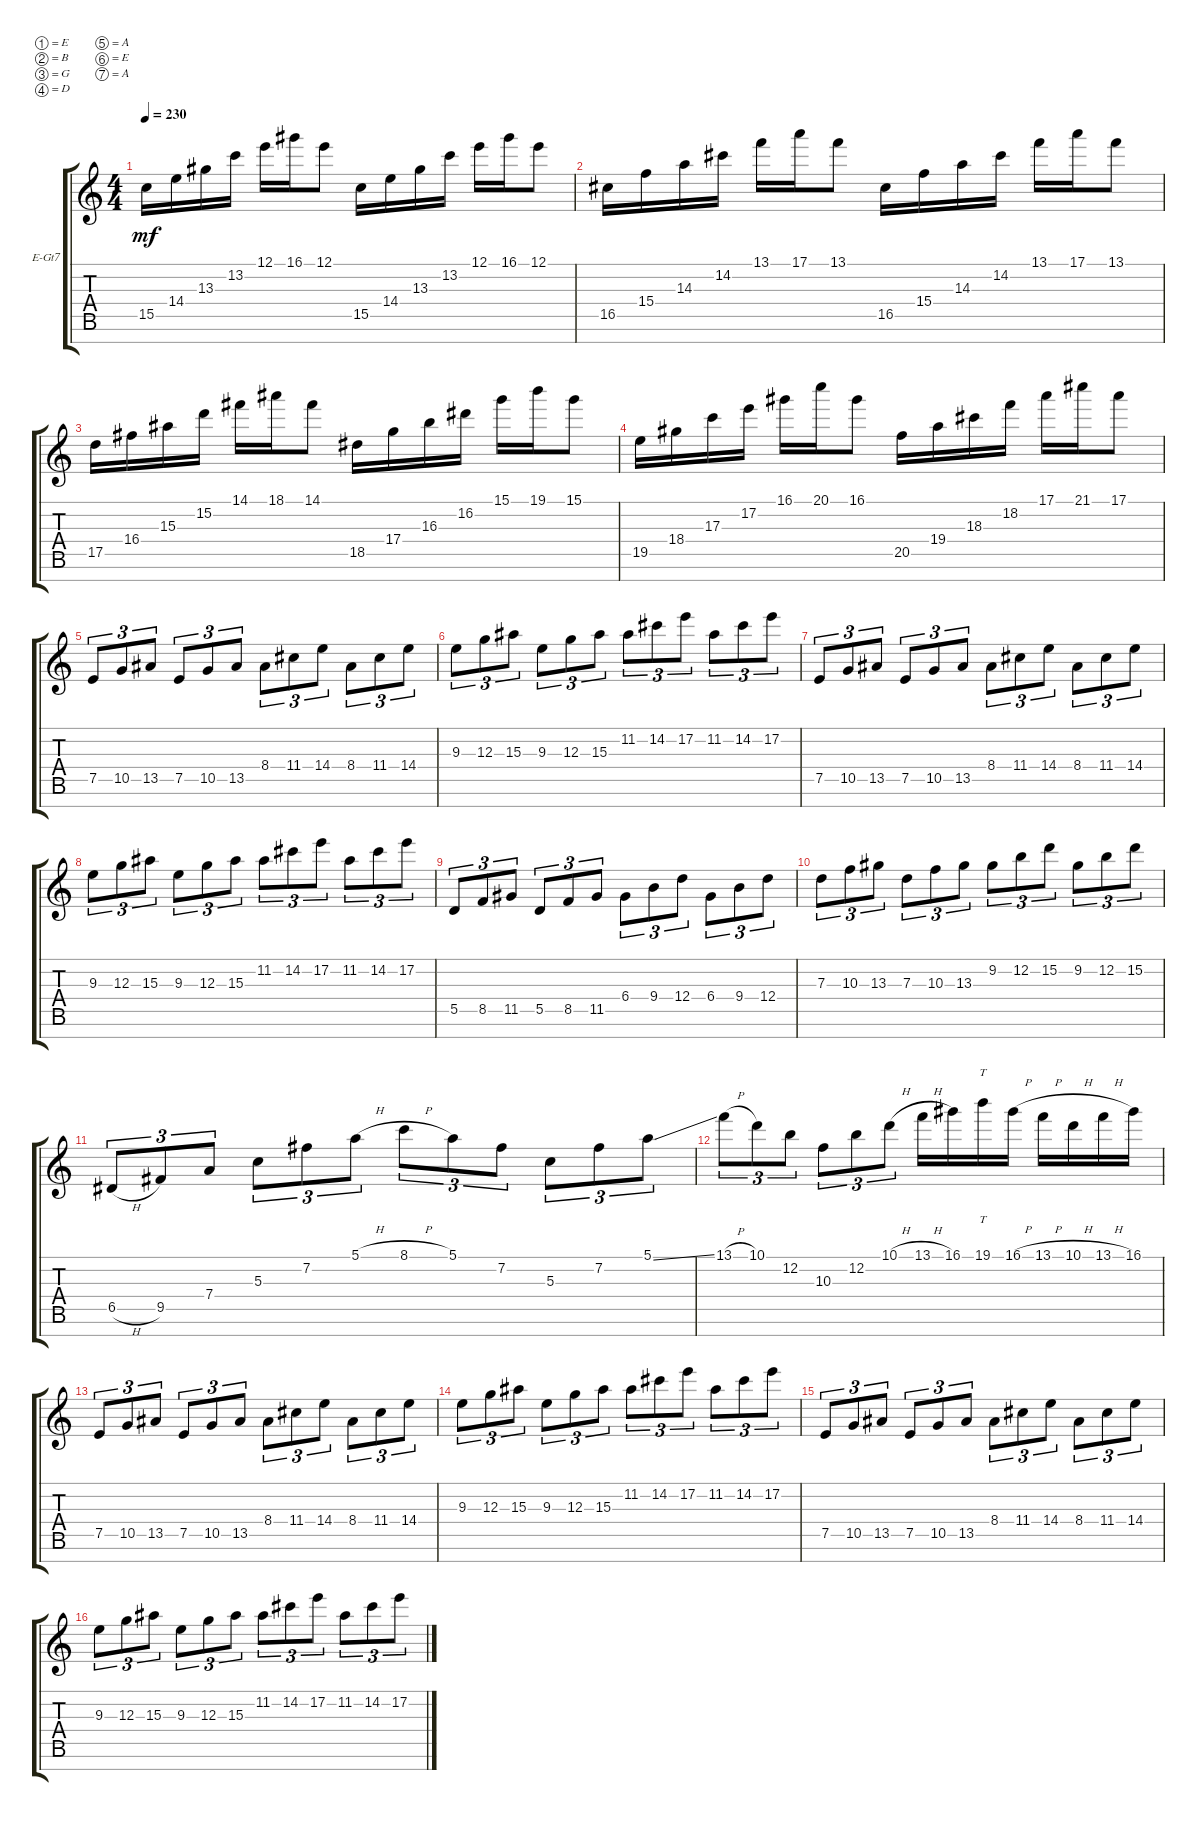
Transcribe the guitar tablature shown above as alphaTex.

\defaultSystemsLayout 4
\bracketExtendMode groupsimilarinstruments
\firstSystemTrackNameOrientation horizontal
\otherSystemsTrackNameOrientation horizontal
\track ("Electric Guitar" "E-Gt7") {instrument distortionguitar}
\staff {score tabs}
\tuning (E4 B3 G3 D3 A2 E2 A1)
\ts (4 4)
\tempo 230
\clef g2
\ks c
15.5.16{dy mf} 14.4.16 13.3.16 13.2.16 12.1.16 16.1.16 12.1.8 15.5.16 14.4.16 13.3.16 13.2.16 12.1.16 16.1.16 12.1.8 |
16.5.16 15.4.16 14.3.16 14.2.16 13.1.16 17.1.16 13.1.8 16.5.16 15.4.16 14.3.16 14.2.16 13.1.16 17.1.16 13.1.8 |
17.5.16 16.4.16 15.3.16 15.2.16 14.1.16 18.1.16 14.1.8 18.5.16 17.4.16 16.3.16 16.2.16 15.1.16 19.1.16 15.1.8 |
19.5.16 18.4.16 17.3.16 17.2.16 16.1.16 20.1.16 16.1.8 20.5.16 19.4.16 18.3.16 18.2.16 17.1.16 21.1.16 17.1.8 |
7.5.8{tu (3 2)} 10.5.8{tu (3 2)} 13.5.8{tu (3 2)} 7.5.8{tu (3 2)} 10.5.8{tu (3 2)} 13.5.8{tu (3 2)} 8.4.8{tu (3 2)} 11.4.8{tu (3 2)} 14.4.8{tu (3 2)} 8.4.8{tu (3 2)} 11.4.8{tu (3 2)} 14.4.8{tu (3 2)} |
9.3.8{tu (3 2)} 12.3.8{tu (3 2)} 15.3.8{tu (3 2)} 9.3.8{tu (3 2)} 12.3.8{tu (3 2)} 15.3.8{tu (3 2)} 11.2.8{tu (3 2)} 14.2.8{tu (3 2)} 17.2.8{tu (3 2)} 11.2.8{tu (3 2)} 14.2.8{tu (3 2)} 17.2.8{tu (3 2)} |
7.5.8{tu (3 2)} 10.5.8{tu (3 2)} 13.5.8{tu (3 2)} 7.5.8{tu (3 2)} 10.5.8{tu (3 2)} 13.5.8{tu (3 2)} 8.4.8{tu (3 2)} 11.4.8{tu (3 2)} 14.4.8{tu (3 2)} 8.4.8{tu (3 2)} 11.4.8{tu (3 2)} 14.4.8{tu (3 2)} |
9.3.8{tu (3 2)} 12.3.8{tu (3 2)} 15.3.8{tu (3 2)} 9.3.8{tu (3 2)} 12.3.8{tu (3 2)} 15.3.8{tu (3 2)} 11.2.8{tu (3 2)} 14.2.8{tu (3 2)} 17.2.8{tu (3 2)} 11.2.8{tu (3 2)} 14.2.8{tu (3 2)} 17.2.8{tu (3 2)} |
5.5.8{tu (3 2)} 8.5.8{tu (3 2)} 11.5.8{tu (3 2)} 5.5.8{tu (3 2)} 8.5.8{tu (3 2)} 11.5.8{tu (3 2)} 6.4.8{tu (3 2)} 9.4.8{tu (3 2)} 12.4.8{tu (3 2)} 6.4.8{tu (3 2)} 9.4.8{tu (3 2)} 12.4.8{tu (3 2)} |
7.3.8{tu (3 2)} 10.3.8{tu (3 2)} 13.3.8{tu (3 2)} 7.3.8{tu (3 2)} 10.3.8{tu (3 2)} 13.3.8{tu (3 2)} 9.2.8{tu (3 2)} 12.2.8{tu (3 2)} 15.2.8{tu (3 2)} 9.2.8{tu (3 2)} 12.2.8{tu (3 2)} 15.2.8{tu (3 2)} |
6.5{h}.8{tu (3 2)} 9.5.8{tu (3 2)} 7.4.8{tu (3 2)} 5.3.8{tu (3 2)} 7.2.8{tu (3 2)} 5.1{h}.8{tu (3 2)} 8.1{h}.8{tu (3 2)} 5.1.8{tu (3 2)} 7.2.8{tu (3 2)} 5.3.8{tu (3 2)} 7.2.8{tu (3 2)} 5.1{ss}.8{tu (3 2)} |
13.1{h}.8{tu (3 2)} 10.1.8{tu (3 2)} 12.2.8{tu (3 2)} 10.3.8{tu (3 2)} 12.2.8{tu (3 2)} 10.1{h}.8{tu (3 2)} 13.1{h}.16 16.1.16 19.1.16{tt} 16.1{h}.16 13.1{h}.16 10.1{h}.16 13.1{h}.16 16.1.16 |
7.5.8{tu (3 2)} 10.5.8{tu (3 2)} 13.5.8{tu (3 2)} 7.5.8{tu (3 2)} 10.5.8{tu (3 2)} 13.5.8{tu (3 2)} 8.4.8{tu (3 2)} 11.4.8{tu (3 2)} 14.4.8{tu (3 2)} 8.4.8{tu (3 2)} 11.4.8{tu (3 2)} 14.4.8{tu (3 2)} |
9.3.8{tu (3 2)} 12.3.8{tu (3 2)} 15.3.8{tu (3 2)} 9.3.8{tu (3 2)} 12.3.8{tu (3 2)} 15.3.8{tu (3 2)} 11.2.8{tu (3 2)} 14.2.8{tu (3 2)} 17.2.8{tu (3 2)} 11.2.8{tu (3 2)} 14.2.8{tu (3 2)} 17.2.8{tu (3 2)} |
7.5.8{tu (3 2)} 10.5.8{tu (3 2)} 13.5.8{tu (3 2)} 7.5.8{tu (3 2)} 10.5.8{tu (3 2)} 13.5.8{tu (3 2)} 8.4.8{tu (3 2)} 11.4.8{tu (3 2)} 14.4.8{tu (3 2)} 8.4.8{tu (3 2)} 11.4.8{tu (3 2)} 14.4.8{tu (3 2)} |
9.3.8{tu (3 2)} 12.3.8{tu (3 2)} 15.3.8{tu (3 2)} 9.3.8{tu (3 2)} 12.3.8{tu (3 2)} 15.3.8{tu (3 2)} 11.2.8{tu (3 2)} 14.2.8{tu (3 2)} 17.2.8{tu (3 2)} 11.2.8{tu (3 2)} 14.2.8{tu (3 2)} 17.2.8{tu (3 2)}
